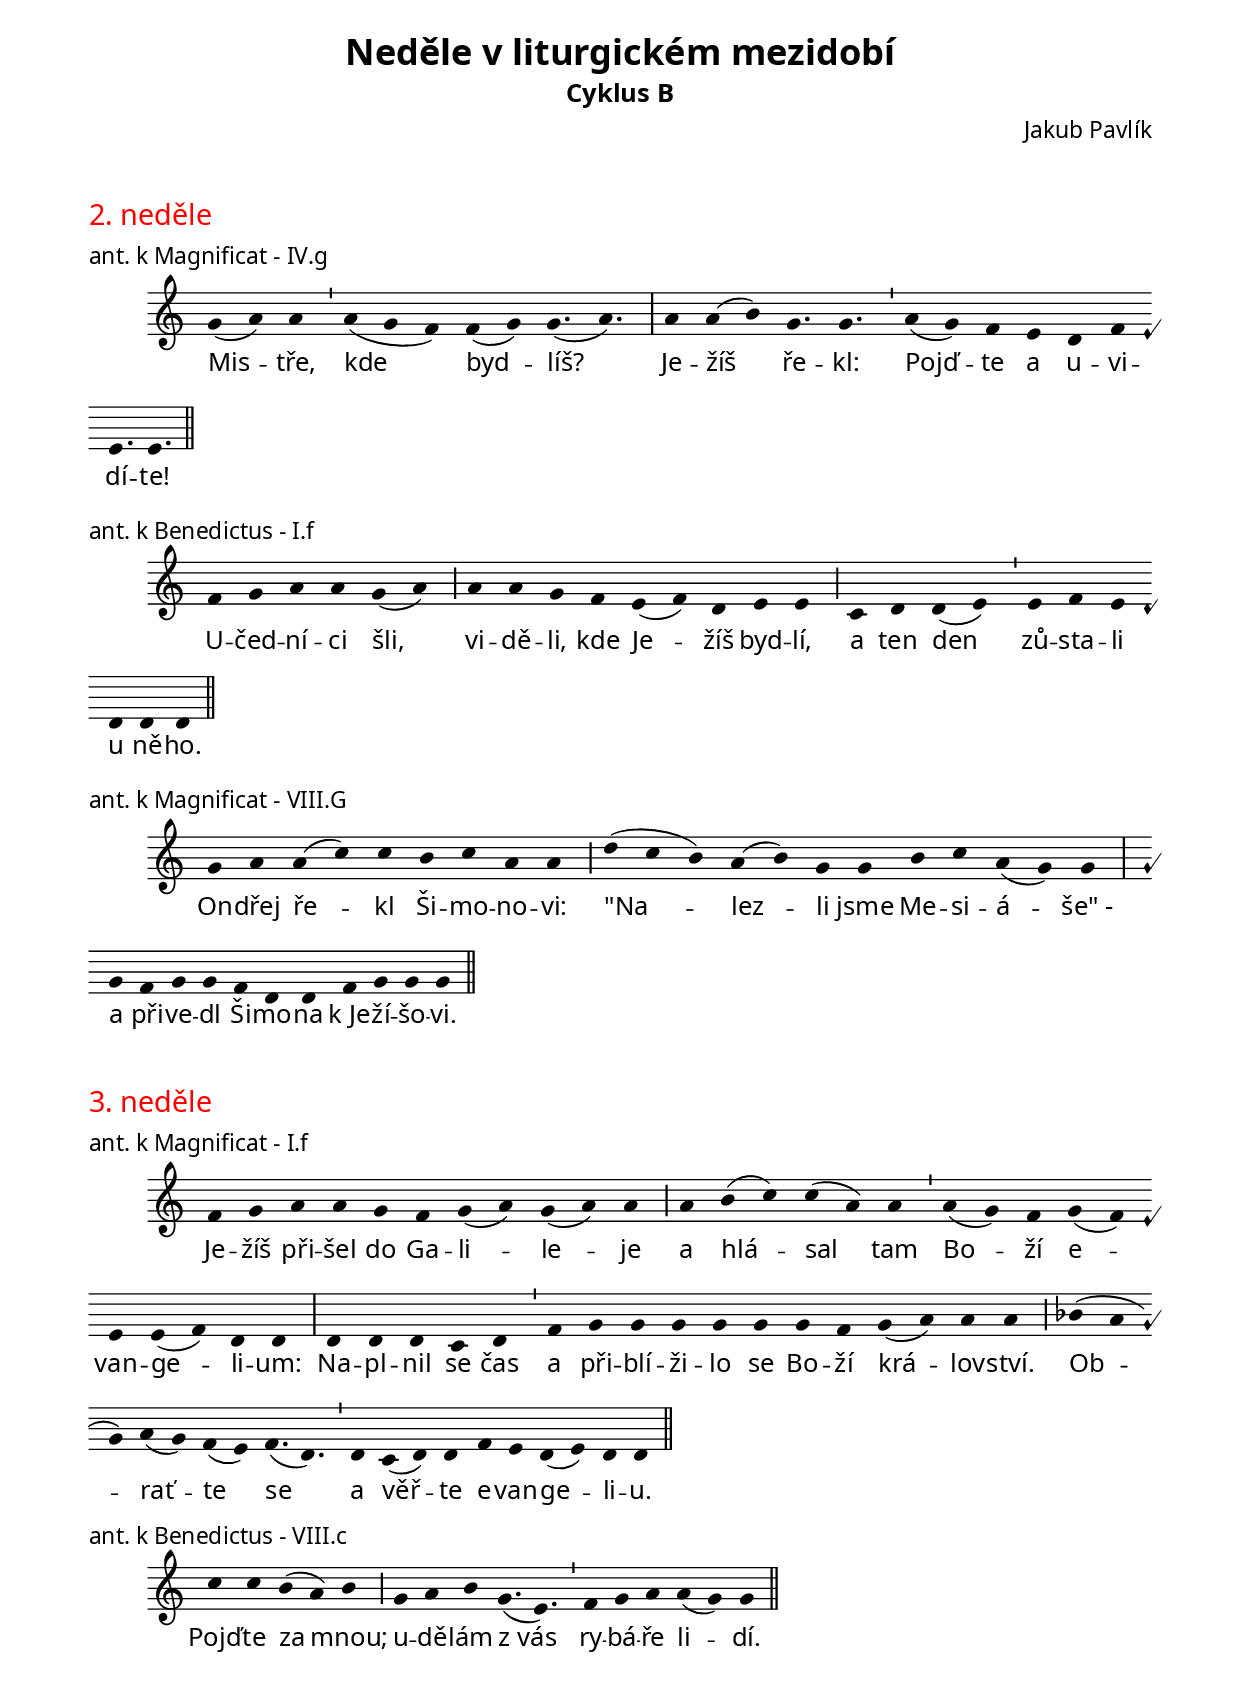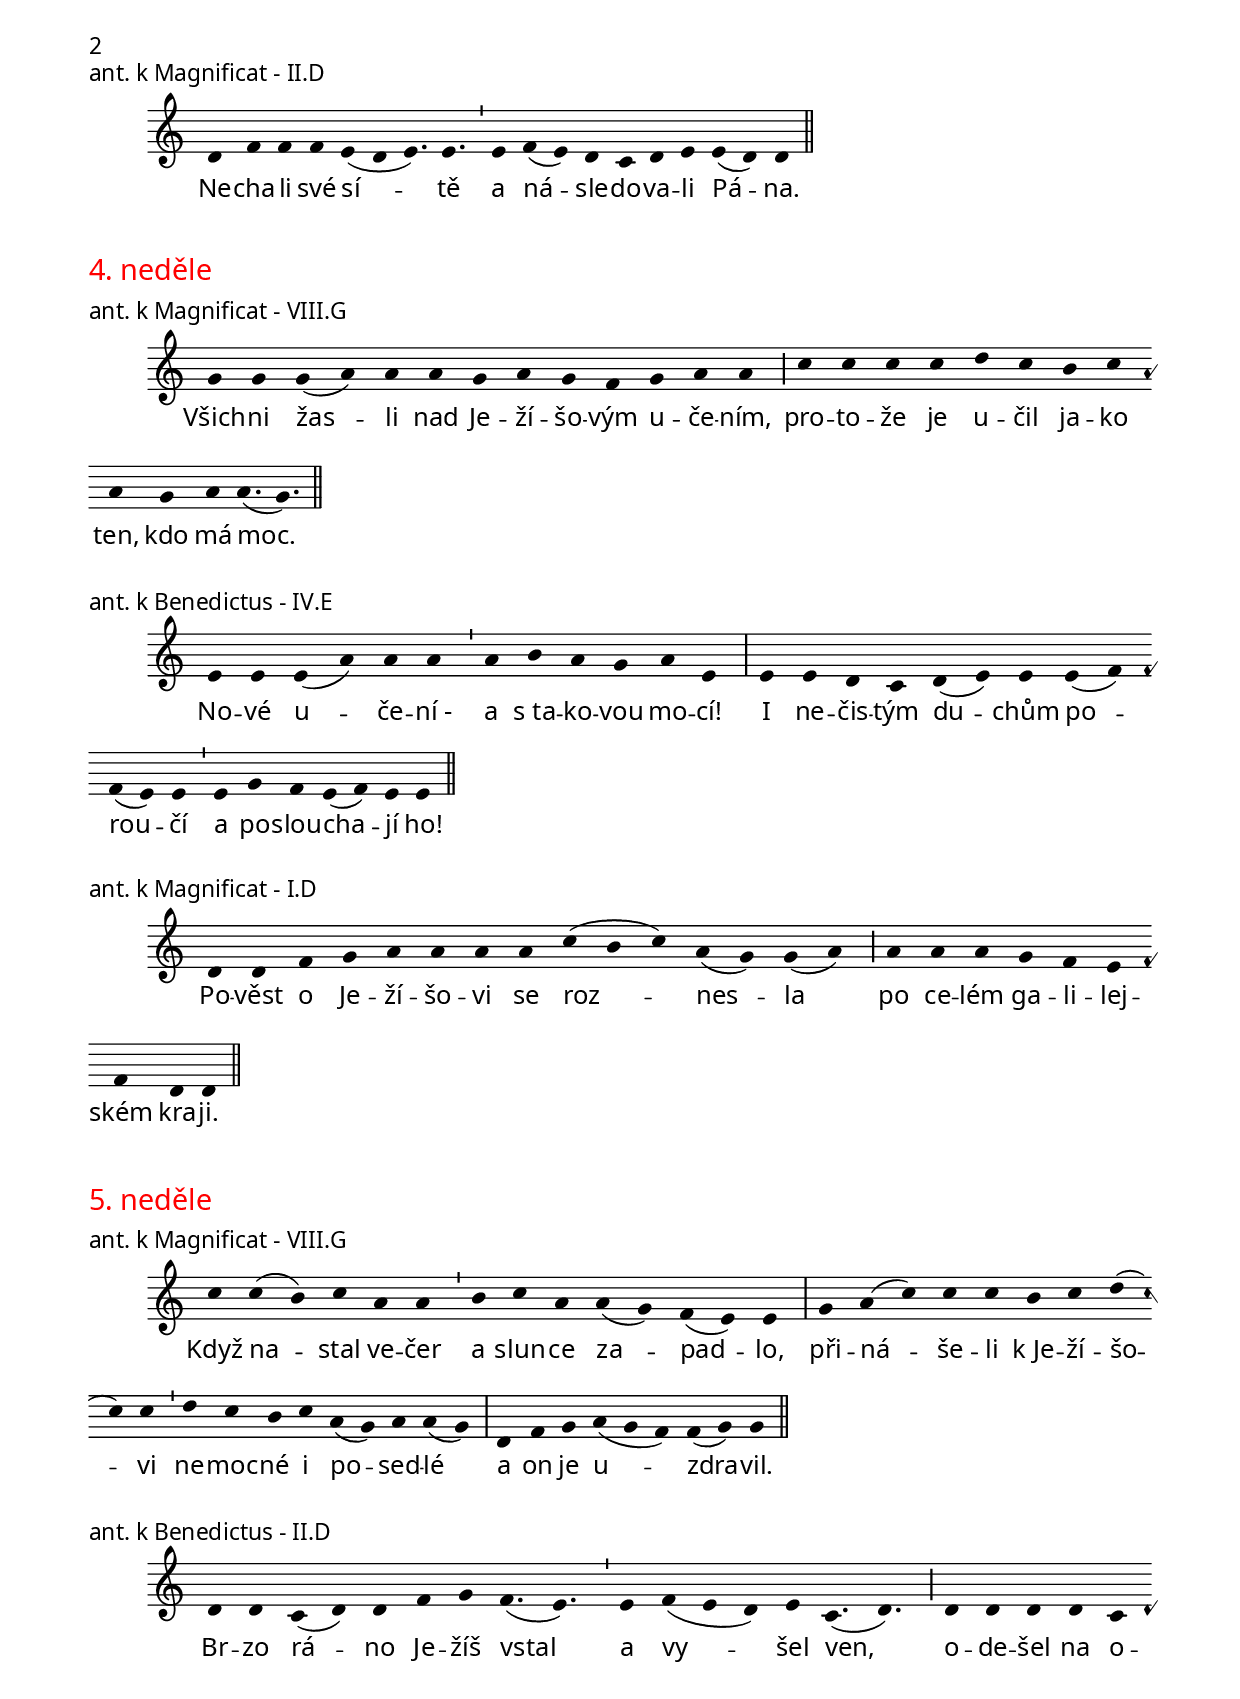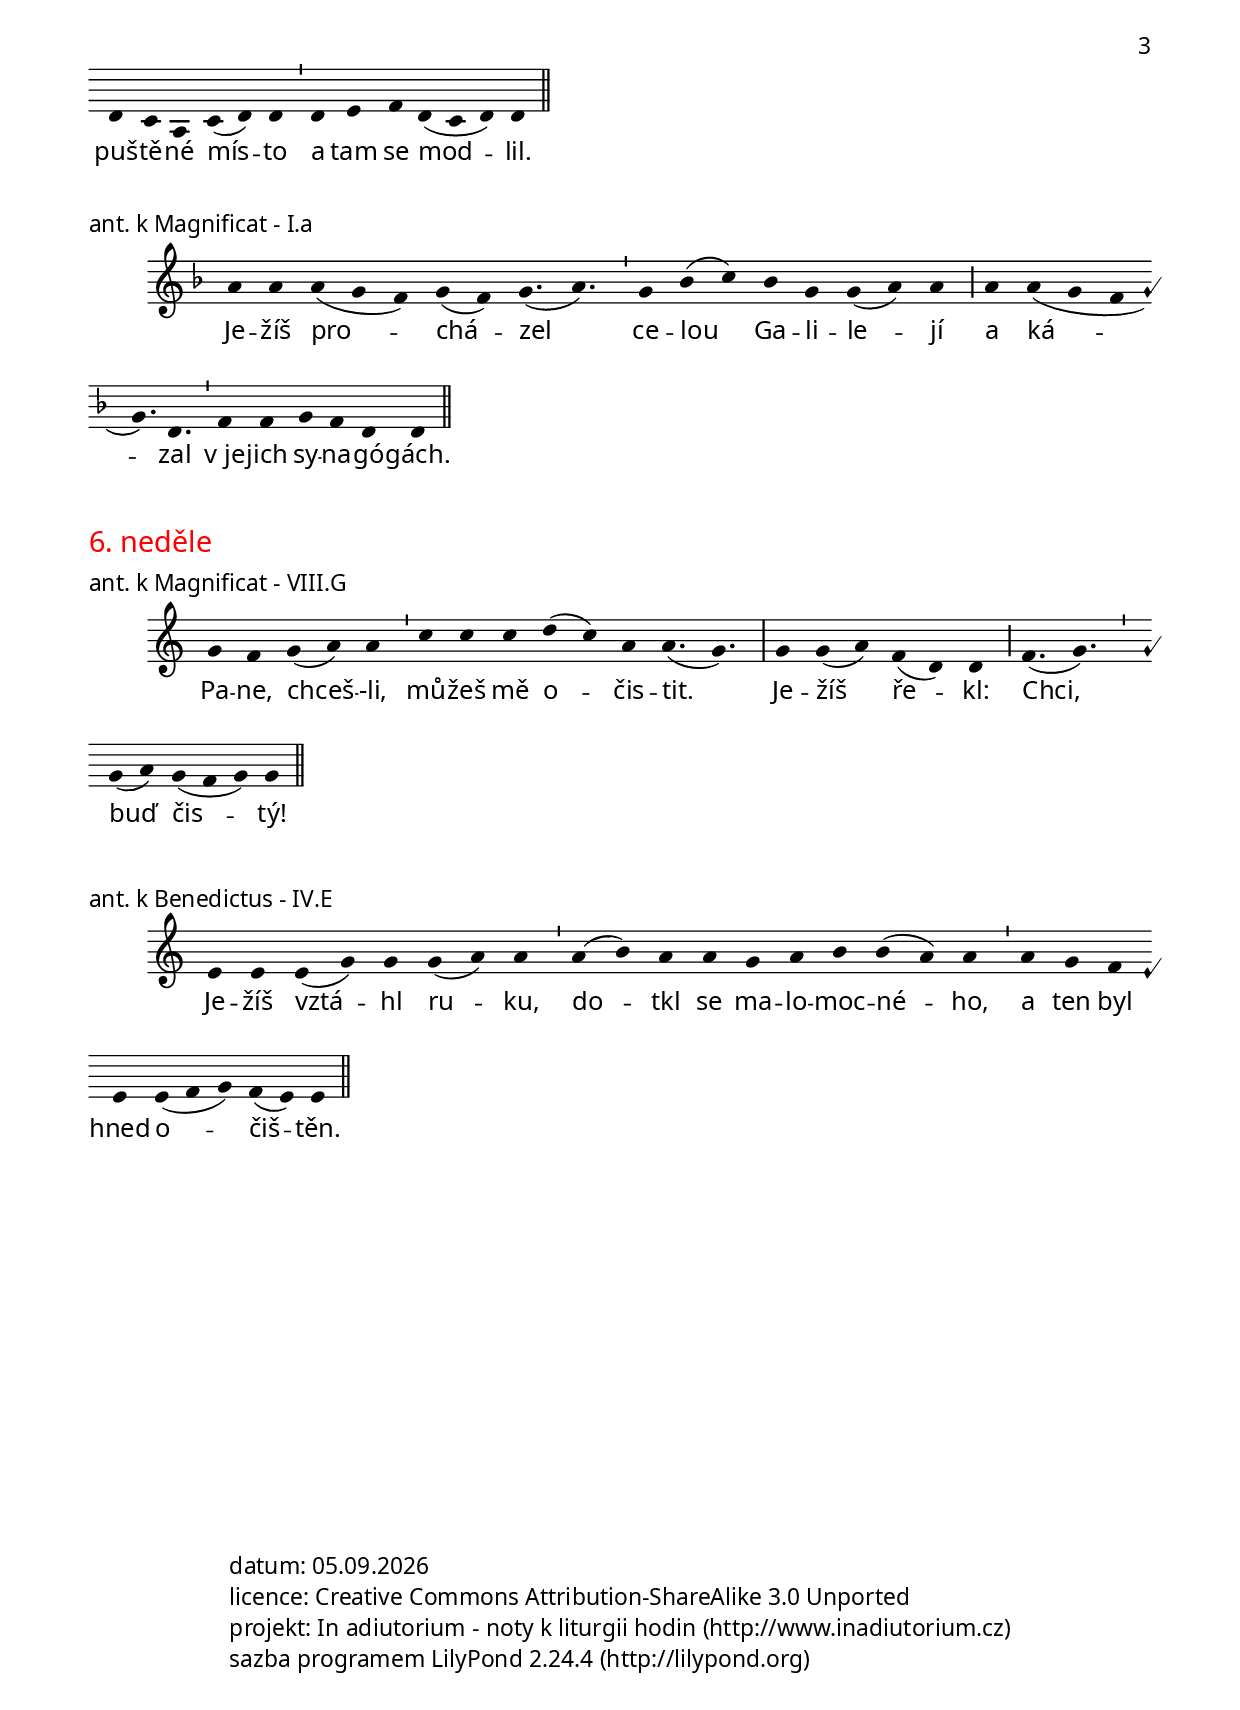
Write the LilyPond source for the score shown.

\version "2.14.2"

\header {
  title = "Neděle v liturgickém mezidobí"
  composer = "Jakub Pavlík"
}

\include "spolecne.ly"

\bookpart {
  \header {
    subtitle = "Cyklus B"
  }

  %{
  \markup {\nadpisDen {"X. neděle"}}
  
  \score {
    \relative c' {
      \choralniRezim

    }
    \addlyrics {

    }
    \header {
      quid = "ant. k"
      modus = ""
      differentia = ""
      psalmus = ""
      id = ""
      piece = \markup {\sestavTitulekBezZalmu}
    }
  }
  %}

  \markup {\nadpisDen {"2. neděle"}}

  \score {
    \relative c'' {
      \choralniRezim
      g( a) a \barMin a( g f) f( g) g4.( a) \barMax
      a4 a( b) g4. g \barMin
      a4( g) f e d f e4. e \barFinalis
    }
    \addlyrics {
      Mis -- tře, kde byd -- líš?
      Je -- žíš ře -- kl:
      Pojď -- te a u -- vi -- dí -- te!
    }
    \header {
      quid = "ant. k Magnificat"
      modus = "IV"
      differentia = "g"
      psalmus = ""
      id = "ne2b-1ne-mag"
      piece = \markup {\sestavTitulekBezZalmu}
    }
  }

  \score {
    \relative c' {
      \choralniRezim
      f4 g a a g( a) \barMaior
      a a g f e( f) d e e \barMaior
      c d d( e) \barMin e f e d d d \barFinalis
    }
    \addlyrics {
      U -- čed -- ní -- ci šli,
      vi -- dě -- li, kde Je -- žíš byd -- lí,
      a ten den zů -- sta -- li u ně -- ho.
    }
    \header {
      quid = "ant. k Benedictus"
      modus = "I"
      differentia = "f"
      psalmus = ""
      id = "ne2b-rch-ben"
      piece = \markup {\sestavTitulekBezZalmu}
    }
  }

  \score {
    \relative c'' {
      \choralniRezim
      g4 a a( c) c b c a a \barMaior
      d( c b) a( b) g g b c a( g) g \barMax
      g f g g f d d f g g g \barFinalis
    }
    \addlyrics {
      On -- dřej ře -- kl Ši -- mo -- no -- vi:
      "\"Na" -- lez -- li jsme Me -- si -- á -- "še\" -"
      a při -- ve -- dl Ši -- mo -- na k_Je -- ží -- šo -- vi.
    }
    \header {
      quid = "ant. k Magnificat"
      modus = "VIII"
      differentia = "G"
      psalmus = ""
      id = "ne2b-ne2-mag"
      piece = \markup {\sestavTitulekBezZalmu}
    }
  }
  
  \markup {\nadpisDen {"3. neděle"}}
    
  \score {
    \relative c' {
      \choralniRezim
      f4 g a a g f g( a) g( a) a \barMaior
      a b( c) c( a) a \barMin 
      a( g) f g( f) e e( f) d d \barMax
      
      d d d c d \barMin
      f g g g g g g f g( a) a a \barMaior
      bes( a g) a( g) f( e) f4.( d) \barMin
      d4 c( d) d f e d( e) d d \barFinalis
    }
    \addlyrics {
      Je -- žíš při -- šel do Ga -- li -- le -- je
      a hlá -- sal tam 
      Bo -- ží e -- van -- ge -- li -- um:
      
      Na -- pl -- nil se čas
      a při -- blí -- ži -- lo se Bo -- ží krá -- lov -- ství.
      Ob -- rať -- te se
      a věř -- te e -- van -- ge -- li -- u.
    }
    \header {
      quid = "ant. k Magnificat"
      modus = "I"
      differentia = "f"
      psalmus = ""
      id = "ne3b-ne1-mag"
      piece = \markup {\sestavTitulekBezZalmu}
    }
  }
  
  \score {
    \relative c'' {
      \choralniRezim
      c4 c b( a) b \barMaior
      g a b g4.( e) \barMin
      f4 g a a( g) g \barFinalis
    }
    \addlyrics {
      Pojď -- te za mnou;
      u -- dě -- lám z_vás ry -- bá -- ře li -- dí.
    }
    \header {
      quid = "ant. k Benedictus"
      modus = "VIII"
      differentia = "c"
      psalmus = ""
      id = "ne3b-rch-ben"
      piece = \markup {\sestavTitulekBezZalmu}
    }
  }
  
  \score {
    \relative c' {
      \choralniRezim
      d4 f f f e( d e4.) e \barMin
      e4 f( e) d c d e e( d) d \barFinalis
    }
    \addlyrics {
      Ne -- cha -- li své sí -- tě
      a ná -- sle -- do -- va -- li Pá -- na.
    }
    \header {
      quid = "ant. k Magnificat"
      modus = "II"
      differentia = "D"
      psalmus = ""
      id = "ne3b-ne2-mag"
      piece = \markup {\sestavTitulekBezZalmu}
    }
  }
  
  \markup {\nadpisDen {"4. neděle"}} 
  
  \score {
    \relative c'' {
      \choralniRezim
      g4 g g( a) a a g a g f g a a \barMaior
      c c c c d c b c a g a a4.( g) \barFinalis
    }
    \addlyrics {
      Všich -- ni žas -- li nad Je -- ží -- šo -- vým u -- če -- ním,
      pro -- to -- že je u -- čil ja -- ko ten,
      kdo má moc.
    }
    \header {
      quid = "ant. k Magnificat"
      modus = "VIII"
      differentia = "G"
      psalmus = ""
      id = "ne4b-ne1-mag"
      piece = \markup {\sestavTitulekBezZalmu}
    }
  }
  
  \score {
    \relative c' {
      \choralniRezim
      e4 e e( a) a a \barMin
      a b a g a e \barMax
      e e d c d( e) e e( f) f( e) e \barMin
      e g f e( f) e e \barFinalis
    }
    \addlyrics {
      No -- vé u -- če -- ní_- 
      a s_ta -- ko -- vou mo -- cí!
      I ne -- čis -- tým du -- chům po -- rou -- čí
      a po -- slou -- cha -- jí ho!
    }
    \header {
      quid = "ant. k Benedictus"
      modus = "IV"
      differentia = "E"
      psalmus = ""
      id = "ne4b-rch-ben"
      piece = \markup {\sestavTitulekBezZalmu}
    }
  }
  
  \score {
    \relative c' {
      \choralniRezim
      d4 d f g a a a a c( b c) a( g) g( a) \barMaior
      a a a g f e f d d \barFinalis
    }
    \addlyrics {
      Po -- věst o Je -- ží -- šo -- vi se roz -- nes -- la
      po ce -- lém ga -- li -- lej -- ském kra -- ji.
    }
    \header {
      quid = "ant. k Magnificat"
      modus = "I"
      differentia = "D"
      psalmus = ""
      id = "ne4b-2ne-mag"
      piece = \markup {\sestavTitulekBezZalmu}
    }
  }
  
  \markup {\nadpisDen {"5. neděle"}}
  
  \score {
    \relative c'' {
      \choralniRezim
      c4 c( b) c a a \barMin
      b c a a( g) f( e) e \barMax
      g a( c) c c b c d( c) c \barMin
      d c b c a( g) a a( g) \barMax
      d f g a( g f) f( g) g \barFinalis
    }
    \addlyrics {
      Když na -- stal ve -- čer
      a slun -- ce za -- pad -- lo,
      při -- ná -- še -- li k_Je -- ží -- šo -- vi
      ne -- moc -- né i po -- sed -- lé
      a on je u -- zdra -- vil.
    }
    \header {
      quid = "ant. k Magnificat"
      modus = "VIII"
      differentia = "G"
      psalmus = ""
      id = "ne5b-1ne-mag"
      piece = \markup {\sestavTitulekBezZalmu}
    }
  }
  
  \score {
    \relative c' {
      \choralniRezim
      d4 d c( d) d f g f4.( e) \barMin
      e4 f( e d) e c4.( d) \barMaior
      d4 d d d c d c a c( d) d \barMin
      d e f d( c d) d \barFinalis
    }
    \addlyrics {
      Br -- zo rá -- no Je -- žíš vstal 
      a vy -- šel ven,
      o -- de -- šel na o -- puš -- tě -- né mís -- to
      a tam se mod -- lil.
    }
    \header {
      quid = "ant. k Benedictus"
      modus = "II"
      differentia = "D"
      psalmus = ""
      id = "ne5b-rch-ben"
      piece = \markup {\sestavTitulekBezZalmu}
    }
  }
  
  \score {
    \relative c'' {
      \choralniRezim
      \key f \major
      a4 a a( g f) g( f) g4.( a) \barMin
      g4 bes( c) bes g g( a) a \barMaior
      a a( g f g4.) d \barMin
      f4 f g f d d \barFinalis
    }
    \addlyrics {
      Je -- žíš pro -- chá -- zel 
      ce -- lou Ga -- li -- le -- jí
      a ká -- zal v_je -- jich sy -- na -- gó -- gách.
    }
    \header {
      quid = "ant. k Magnificat"
      modus = "I"
      differentia = "a"
      psalmus = ""
      id = "ne5b-2ne-mag"
      piece = \markup {\sestavTitulekBezZalmu}
    }
  }
  
  \markup {\nadpisDen {"6. neděle"}}
  
  \score {
    \relative c'' {
      \choralniRezim
      g4 f g( a) a \barMin
      c c c d( c) a a4.( g) \barMax
      g4 g( a) f( d) d \barMaior
      f4.( g) \barMin
      g4( a) g( f g) g \barFinalis
    }
    \addlyrics {
      Pa -- ne, chceš -- -li, 
      mů -- žeš mě o -- čis -- tit.
      Je -- žíš ře -- kl:
      Chci, 
      buď čis -- tý!
    }
    \header {
      quid = "ant. k Magnificat"
      modus = "VIII"
      differentia = "G"
      psalmus = ""
      id = ""
      piece = \markup {\sestavTitulekBezZalmu}
    }
  }
  
  \score {
    \relative c' {
      \choralniRezim
      e4 e e( g) g g( a) a \barMin
      a( b) a a g a b b( a) a \barMin
      a g f e e( f g) f( e) e \barFinalis
    }
    \addlyrics {
      Je -- žíš vztá -- hl ru -- ku,
      do -- tkl se ma -- lo -- moc -- né -- ho,
      a ten byl hned o -- čiš -- těn.
    }
    \header {
      quid = "ant. k Benedictus"
      modus = "IV"
      differentia = "E"
      psalmus = ""
      id = ""
      piece = \markup {\sestavTitulekBezZalmu}
    }
  }
  
  \score {
    \relative c' {
      \choralniRezim

    }
    \addlyrics {
      Je -- žíš u -- zdra -- vil ma -- lo -- moc -- né -- ho
      a ře -- kl mu:
      Jdi, u -- kaž se kně -- zi
      a při -- nes o -- běť za své o -- čiš -- tě -- ní.
    }
    \header {
      quid = "ant. k Magnificat"
      modus = ""
      differentia = ""
      psalmus = ""
      id = ""
      piece = \markup {\sestavTitulekBezZalmu}
    }
  }
}